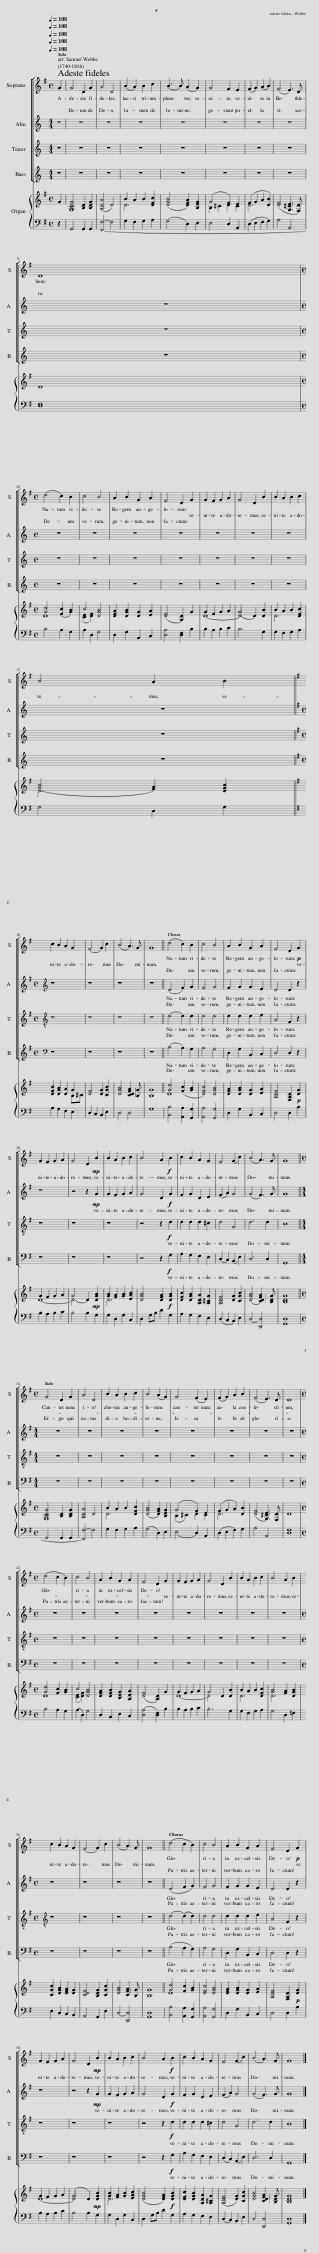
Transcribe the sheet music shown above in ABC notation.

X:1
%%score [ 1 2 3 4 ] { ( 5 6 ) | 7 }
L:1/8
Q:1/4=108
M:4/4
I:linebreak $
K:G
V:1 treble
V:2 treble
V:3 treble
V:4 treble
V:5 treble
V:6 treble
V:7 bass
V:1
 G2 | G4 D2 G2 | A4 D4 | (B2 A2) B2 c2 | (B3 B) (A2 G2) | %5
 G4 F2 E2 | (F2 G2) (A2 B2) | (F4 E3) D |$ D8 |$[M:4/4] (d4 c2) B2 | %10
 c4 B4 | A2 B2 G2 A2 | F4 D2 G2 | G2 F2 G2 A2 | G4 D2 B2 | %15
 B2 A2 B2 c2 |$ B4 A2 B2 ||$ c2 B2 A2 G2 | (F4 G2) c2 | (B4 A3) G | %20
 G8 || (d4 c2) B2 | c4 B4 | A2 B2 G2 A2 | F4 D2!p! G2 |$ %25
 G2 F2 G2 A2 | G4 D2!mp! B2 | B2 A2 B2 c2 | B4 A2!f! B2 | c2 B2 A2 G2 | %30
 F4 (G2 c2) | (B4 A3) G | G8 ||$[M:4/4] G4 D2 G2 | A4 D4 | %35
 B2 A2 B2 c2 | B4 (A2 G2) | G4 (F2 E2) | (F2 G2) A2 B2 | (F4 E3) D | %40
 D8 |$[M:4/4] (d4 c2 B2) | c4 B4 | A2 B2 G2 A2 | F4 D2 G2 | %45
 G2 F2 G2 A2 | G4 D2 B2 | B2 A2 B2 c2 | B4 A2 B2 |$ c2 B2 A2 G2 | %50
 (F4 G2) c2 | (B4 A3) G | G8 || (d4 c2 B2) | c4 B4 | %55
 A2 B2 G2 A2 | F4 D2!p! G2 |$ G2 F2 G2 A2 | G4 D2!mp! B2 | B2 A2 B2 c2 | %60
 B4 A2!f! B2 | c2 B2 A2 G2 | F4 (G2 c2) | (B4 A3) G | G8 |] %65
V:2
[K:C] z2 | z8 | z8 | z8 | z8 | %5
 z8 | z8 | z8 |$ z8 |$[M:4/4] z8 | %10
 z8 | z8 | z8 | z8 | z8 | %15
 z8 |$ z8 ||$[K:G][M:4/4][K:treble] z8 | z8 | z8 | %20
 z8 || (D4 F2) G2 | F4 G4 | F2 G2 G2 E2 | D4 D2 z2 |$ %25
 z8 | z4 z2!mp! G2 | G2 F2 G2 A2 | G4 D2!f! G2 | F2 G2 D2 E2 | %30
 (F2 A2) G4 | (G4 F3) G | G8 ||$[M:4/4] z8 | z8 | %35
 z8 | z8 | z8 | z8 | z8 | %40
 z8 |$[M:4/4] z8 | z8 | z8 | z8 | %45
 z8 | z8 | z8 | z8 |$[M:4/4] z8 | %50
 z8 | z8 | z8 || (D4 F2 G2) | F4 G4 | %55
 F2 G2 G2 E2 | D4 D2 z2 |$ z8 | z4 z2!mp! G2 | G2 F2 G2 A2 | %60
 G4 D2!f! G2 | F2 G2 D2 E2 | (F2 A2) G4 | (G4 F3) G | G8 |] %65
V:3
[K:C] z2 | z8 | z8 | z8 | z8 | %5
 z8 | z8 | z8 |$ z8 |$[M:4/4] z8 | %10
 z8 | z8 | z8 | z8 | z8 | %15
 z8 |$ z8 ||$[K:G][M:4/4][K:treble-8] z8 | z8 | z8 | %20
 z8 || (d4 d2) d2 | d4 d4 | d2 d2 d2 e2 | A4 F2 z2 |$ %25
 z8 | z8 | z8 | z4 z2!f! d2 | d2 d2 d2 ^c2 | %30
 d4 G4 | d6 d2 | B8 ||$[M:4/4] z8 | z8 | %35
 z8 | z8 | z8 | z8 | z8 | %40
 z8 |$[M:4/4] z8 | z8 | z8 | z8 | %45
 z8 | z8 | z8 | z8 |$[M:4/4][K:treble-8] z8 | %50
 z8 | z8 | z8 || (d4 (d2) d2) | d4 d4 | %55
 d2 d2 d2 e2 | A4 F2 z2 |$ z8 | z8 | z8 | %60
 z4 z2!f! d2 | d2 d2 d2 ^c2 | d4 G4 | d6 d2 | B8 |] %65
V:4
[K:C] z2 | z8 | z8 | z8 | z8 | %5
 z8 | z8 | z8 |$ z8 |$[M:4/4] z8 | %10
 z8 | z8 | z8 | z8 | z8 | %15
 z8 |$ z8 ||$[K:G][M:4/4][K:bass] z8 | z8 | z8 | %20
 z8 || (B,4 A,2) G,2 | A,4 G,4 | D,2 G,2 B,,2 C,2 | D,4 D,2 z2 |$ %25
 z8 | z8 | z8 | z4 z2!f! G,2 | A,2 G,2 F,2 E,2 | %30
 (D,2 C,2) (B,,2 E,2) | D,6 D,2 | G,,8 ||$[M:4/4] z8 | z8 | %35
 z8 | z8 | z8 | z8 | z8 | %40
 z8 |$[M:4/4] z8 | z8 | z8 | z8 | %45
 z8 | z8 | z8 | z8 |$[M:4/4] z8 | %50
 z8 | z8 | z8 || (B,4 A,2 G,2) | A,4 G,4 | %55
 D,2 G,2 B,,2 C,2 | D,4 D,2 z2 |$ z8 | z8 | z8 | %60
 z4 z2!f! G,2 | A,2 G,2 F,2 E,2 | (D,2 C,2) (B,,2 E,2) | D,6 D,2 | G,,8 |] %65
V:5
 G2 | [B,DG]4 [B,D]2 [B,DG]2 | ([A,DA]4 D4) | B2 A2 B2 [DFc]2 | ([DGB]4 [DFA]2) [B,EG]2 | %5
 (G4 F2) E2 | (F2 G2 A2 [DB]2) | ([DF]4 [G,^CE]3 [F,D]) |$ D8 |$[M:4/4] [Gd]4 ([Fc]2 [GB]2) | %10
 c4 [DGB]4 | [DFA]2 [DGB]2 [DG]2 [EA]2 | ([DF]4 [A,D]2) G2 | G2 F2 G2 A2 | (G4 D2) [DB]2 | %15
 B2 A2 B2 [DFc]2 |$ ([GB]4 [FA]2) [DGB]2 ||$ [DFc]2 [DGB]2 [DA]2 G2 | [DF]4 [DG]2 [CGc]2 | [DGB]4 [CDFA]3 [B,G] | %20
 [B,G]8 || [Gd]4 ([Fc]2 [GB]2 | [DFc]4) [DGB]4 | [DFA]2 [DGB]2 [DG]2 [EA]2 | [A,DF]4 [F,A,D]2!p! [DG]2 |$ %25
 G2 F2 G2 A2 | (G4 D2)!mp! [DGB]2 | [GB]2 [FA]2 [GB]2 [EAc]2 | [DGB]4 [DFA]2!f! [DGB]2 | [DFc]2 [DGB]2 [A,DA]2 [A,^CG]2 | %30
 [A,DF]4 [DG]2 [CGc]2 | ([DGB]4 [CDFA]3) [B,DG] | [B,DG]8 ||$[M:4/4] [B,DG]4 [B,D]2 [B,DG]2 | [A,DA]4 D4 | %35
 B2 A2 B2 [DFc]2 | ([DGB]4 [DFA]2) [B,EG]2 | (G4 F2) E2 | (F2 G2 A2) [DB]2 | ([DF]4 [G,^CE]3) [F,D] | %40
 D8 |$[M:4/4] [Gd]4 [Fc]2 [GB]2 | c4 [DGB]4 | [DFA]2 [DFB]2 [B,EG]2 [A,EA]2 | ([DF]4 [A,D]2) G2 | %45
 G2 F2 G2 A2 | G4 D2 [DB]2 | B2 A2 B2 [DFc]2 | [GB]4 [FA]2 [DGB]2 |$ [CGc]2 [DGB]2 [DFA]2 [DG]2 | %50
 [CDF]4 [B,DG]2 [CGc]2 | [DGB]4 [CFA]3 [B,G] | [B,G]8 || [Gd]4 [Fc]2 [GB]2 | [DFc]4 [DGB]4 | %55
 [DFA]2 [DGB]2 [DG]2 [EA]2 | [A,DF]4 [F,A,D]2!p! [DG]2 |$ G2 F2 G2 A2 | (G4 D2)!mp! [DGB]2 | [GB]2 [FA]2 [GB]2 [EAc]2 | %60
 ([DGB]4 [DFA]2)!f! [DGB]2 | [DFc]2 [DGB]2 [A,DA]2 [A,^CG]2 | ([A,DF]4 [DG]2) [CGc]2 | [DGB]4 [CDFA]3 [B,DG] | [B,DG]8 |] %65
V:6
 x2 | G,8 | x8 | D6 x2 | x8 | %5
 B,2 ^C2 D2 C2 | D6 x2 | x8 |$ x8 |$[M:4/4] D8 | %10
 ([CE]2 [DF]2) x4 | x8 | x8 | D8- | D4 x4 | %15
 D6 x2 |$ D6 x2 ||$ x4 x2 B,^C | x8 | x8 | %20
 x8 || D8 | x8 | x8 | x8 |$ %25
 D8- | D4 x4 | D6 x2 | x8 | x8 | %30
 x8 | x8 | x8 ||$[M:4/4] G,8 | x8 | %35
 D6 x2 | x8 | (B,2 ^C2) D2 C2 | D6 x2 | x8 | %40
 x8 |$[M:4/4] D8 | ([CE]2 [DF]2) x4 | x8 | x8 | %45
 D8- | D4 x4 | D6 x2 | D6 x2 |$ x4 x2 x2 | %50
 x8 | x8 | x8 || D8 | x8 | %55
 x8 | x8 |$ D8- | D4 x4 | D6 x2 | %60
 x8 | x8 | x8 | x8 | x8 |] %65
V:7
 z2 | G,,4 G,,2 G,,2 | [F,,F,]4- F,4 | G,2 F,2 G,2 A,2 | (G,4 D,2) E,2 | %5
 E,4 D,2 A,,2 | (D,2 E,2 F,2 G,2) | A,4 A,,4 |$ [D,F,]8 |$[M:4/4] B,4 A,2 G,2 | %10
 A,2 D,2 G,4 | D,2 G,2 B,,2 C,2 | [D,A,]4 [D,F,]2 B,2 | B,2 A,2 B,2 C2 | B,6 G,2 | %15
 G,2 F,2 G,2 A,2 |$ G,4 D,2 G,2 ||$ A,2 G,2 F,2 E,2 | D,2 C,2 B,,2 E,2 | D,4 D,4 | %20
 G,8 || [B,,B,]4 [A,,A,]2 [G,,G,]2 | [A,,A,]4 [G,,G,]4 | D,2 G,2 B,,2 C,2 | D,4 D,2 B,2 |$ %25
 B,2 A,2 B,2 C2 | B,4 B,2 G,2 | G,2 D,2 G,2 C,2 | D,2 G,B, D2 G,2 | A,2 G,2 F,2 E,2 | %30
 (D,2 C,2 B,,2) E,2 | D,4- [D,,D,]4 | [G,,D,]8 ||$[M:4/4] G,,4 G,,2 G,,2 | [F,,F,-]4 F,4 | %35
 G,2 F,2 G,2 A,2 | (G,4 D,2) E,2 | (E,4 D,2) A,,2 | (D,2 E,2 F,2) G,2 | A,4 A,,4 | %40
 [D,F,]8 |$[M:4/4] B,4 A,2 G,2 | (A,2 D,2) G,4 | D,2 B,,2 E,2 C,2 | ([D,A,]4 [D,F,]2) B,2 | %45
 B,2 A,2 B,2 C2 | B,6 G,2 | G,2 F,2 G,2 A,2 | G,4 D,2 =F,2 |$ E,2 D,2 C,2 B,,2 | %50
 A,,4 G,,2 E,2 | D,4- [D,,D,]4 | [G,,D,]8 || [B,,B,]4 [A,,A,]2 [G,,G,]2 | [A,,A,]4 [G,,G,]4 | %55
 D,2 G,2 B,,2 C,2 | D,4 D,2 B,2 |$ B,2 A,2 B,2 C2 | B,4 B,2 G,2 | G,2 D,2 G,2 C,2 | %60
 D,2 G,B, D2 G,2 | A,2 G,2 F,2 E,2 | (D,2 C,2) B,,2 E,2 | D,4 [D,,D,]4 | [G,,D,]8 |] %65
